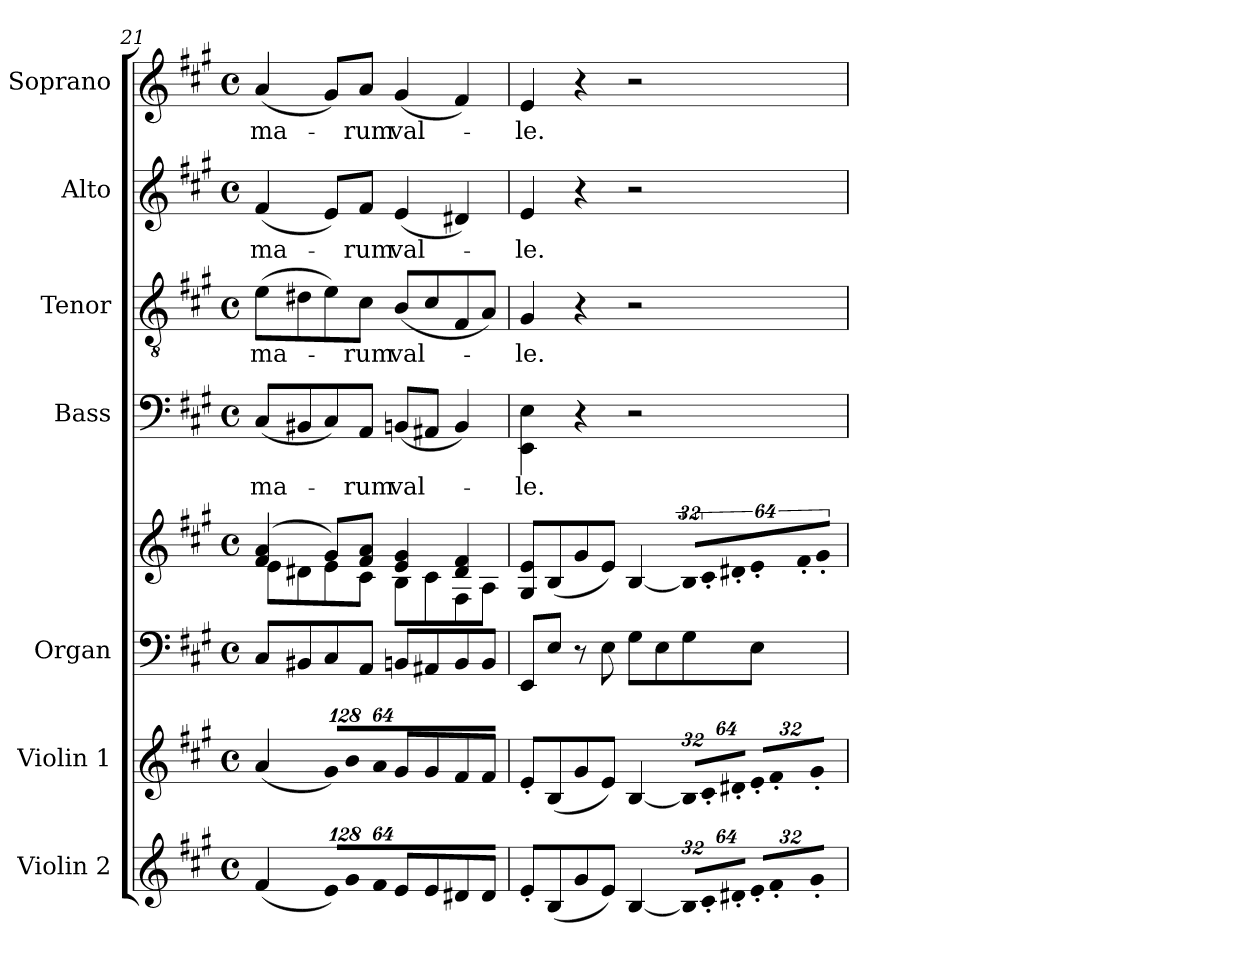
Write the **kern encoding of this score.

**kern	**kern	**kern	**kern	**kern	**text	**kern	**text	**kern	**text	**kern	**text
*part7	*part6	*part5	*part5	*part4	*part4	*part3	*part3	*part2	*part2	*part1	*part1
*staff8	*staff7	*staff6	*staff5	*staff4	*staff4	*staff3	*staff3	*staff2	*staff2	*staff1	*staff1
*I"Violin 2	*I"Violin 1	*I"Organ	*	*I"Bass	*	*I"Tenor	*	*I"Alto	*	*I"Soprano	*
*I'Vln. 2	*I'Vln. 1	*I'Org.	*	*I'B.	*	*I'T.	*	*I'A.	*	*I'S.	*
!!LO:LB:g=z
*clefG2	*clefG2	*clefF4	*clefG2	*clefF4	*	*clefGv2	*	*clefG2	*	*clefG2	*
*	*	*	*	*	*	*ITrd7c12	*	*	*	*	*
*k[f#c#g#]	*k[f#c#g#]	*k[f#c#g#]	*k[f#c#g#]	*k[f#c#g#]	*	*k[f#c#g#]	*	*k[f#c#g#]	*	*k[f#c#g#]	*
*A:	*A:	*A:	*A:	*A:	*	*A:	*	*A:	*	*A:	*
*M4/4	*M4/4	*M4/4	*M4/4	*M4/4	*	*M4/4	*	*M4/4	*	*M4/4	*
*met(c)	*met(c)	*met(c)	*met(c)	*met(c)	*	*met(c)	*	*met(c)	*	*met(c)	*
=21	=21	=21	=21	=21	=21	=21	=21	=21	=21	=21	=21
*	*	*	*^	*	*	*	*	*	*	*	*
!	!	!	!	!	!	!LO:LY:b:color=#000000	!	!	!	!	!	!
!	!	!	!	!	!	!	!	!LO:LY:b:color=#000000	!	!	!	!
!	!	!	!	!	!	!	!	!	!	!LO:LY:b:color=#000000	!	!
!	!	!	!	!	!	!	!	!	!	!	!	!LO:LY:b:color=#000000
(4f#i/	(4ai/	8C#i/L	(4f#i/ 4ai	8ei\L	(8C#i/L	-ma-	(8Ei\L	-ma-	(4f#i/	-ma-	(4ai/	-ma-
.	.	8BB#Xi/	.	8d#Xi\	8BB#Xi/	.	8D#Xi\	.	.	.	.	.
*Xbrackettup	*	*	*	*	*	*	*	*	*	*	*	*
!LO:N:vis=8	!	!	!	!	!	!	!	!	!	!	!	!
*	*Xbrackettup	*	*	*	*	*	*	*	*	*	*	*
!	!LO:N:vis=8	!	!	!	!	!	!	!	!	!	!	!
1024%85ei/L)	1024%85g#i/L)	8C#i/	8g#i/L)	8ei\	8C#i/)	.	8Ei\)	.	8ei/L)	.	8g#i/L)	.
!LO:N:vis=8	!LO:N:vis=8	!	!	!	!	!	!	!	!	!	!	!
1024%85g#i/	1024%85bi/	.	.	.	.	.	.	.	.	.	.	.
!	!	!	!	!	!	!LO:LY:b:color=#000000	!	!	!	!	!	!
!	!	!	!	!	!	!	!	!LO:LY:b:color=#000000	!	!	!	!
!	!	!	!	!	!	!	!	!	!	!LO:LY:b:color=#000000	!	!
!	!	!	!	!	!	!	!	!	!	!	!	!LO:LY:b:color=#000000
.	.	8AAi/J	8f#i/ 8aiJ	8c#i\J	8AAi/J	-rum	8C#i\J	-rum	8f#i/J	-rum	8ai/J	-rum
!LO:N:vis=8	!LO:N:vis=8	!	!	!	!	!	!	!	!	!	!	!
512%43f#i/J	512%43ai/J	.	.	.	.	.	.	.	.	.	.	.
!	!	!	!	!	!	!LO:LY:b:color=#000000	!	!	!	!	!	!
!	!	!	!	!	!	!	!	!LO:LY:b:color=#000000	!	!	!	!
!	!	!	!	!	!	!	!	!	!	!LO:LY:b:color=#000000	!	!
!	!	!	!	!	!	!	!	!	!	!	!	!LO:LY:b:color=#000000
8ei/L	8g#i/L	8BBni/L	4ei/ 4g#i	8Bi\L	(8BBni/L	val-	(8BBi/L	val-	(4ei/	val-	(4g#i/	val-
8ei/	8g#i/	8AA#Xi/	.	8c#i\	8AA#Xi/J	.	8C#i/	.	.	.	.	.
8d#Xi/	8f#i/	8BBi/	4d#i/ 4f#i	8F#i\	4BBi/)	.	8FF#i/	.	4d#Xi/)	.	4f#i/)	.
8d#i/J	8f#i/J	8BBi/J	.	8Ai\J	.	.	8AAi/J)	.	.	.	.	.
*	*	*	*v	*v	*	*	*	*	*	*	*	*
=22	=22	=22	=22	=22	=22	=22	=22	=22	=22	=22	=22
*	*	*	*^	*	*	*	*	*	*	*	*
!	!	!	!	!	!	!LO:LY:b:color=#000000	!	!	!	!	!	!
*	*	*	*v	*v	*	*	*	*	*	*	*	*
*	*	*	*^	*	*	*	*	*	*	*	*
!	!	!	!	!	!	!	!	!LO:LY:b:color=#000000	!	!	!	!
*	*	*	*v	*v	*	*	*	*	*	*	*	*
*	*	*	*^	*	*	*	*	*	*	*	*
!	!	!	!	!	!	!	!	!	!	!LO:LY:b:color=#000000	!	!
*	*	*	*v	*v	*	*	*	*	*	*	*	*
*	*	*	*^	*	*	*	*	*	*	*	*
!	!	!	!	!	!	!	!	!	!	!	!	!LO:LY:b:color=#000000
*	*	*	*v	*v	*	*	*	*	*	*	*	*
8e'i/L	8e'i/L	8EEi/L	8G#i/ 8eiL	4EEi\ 4Ei	-le.	4GG#i/	-le.	4ei/	-le.	4ei/	-le.
(8Bi/	(8Bi/	8Ei/J	(8Bi/	.	.	.	.	.	.	.	.
8g#i/	8g#i/	8r	8g#i/	4r	.	4r	.	4r	.	4r	.
8ei/J)	8ei/J)	8Ei\	8ei/J)	.	.	.	.	.	.	.	.
[4Bi/	[4Bi/	8G#i\L	[4Bi/	2r	.	2r	.	2r	.	2r	.
.	.	8Ei\	.	.	.	.	.	.	.	.	.
!LO:N:vis=16	!LO:N:vis=16	!	!LO:N:vis=16	!	!	!	!	!	!	!	!
512%21Bi/LL]	512%21Bi/LL]	8G#i\	512%21Bi/LL]	.	.	.	.	.	.	.	.
!LO:N:vis=16	!LO:N:vis=16	!	!LO:N:vis=16	!	!	!	!	!	!	!	!
1024%43c#'i/	1024%43c#'i/	.	1024%43c#'i/	.	.	.	.	.	.	.	.
!LO:N:vis=16	!LO:N:vis=16	!	!LO:N:vis=16	!	!	!	!	!	!	!	!
1024%43d#X'i/JJ	1024%43d#X'i/JJ	.	1024%43d#X'i/J	.	.	.	.	.	.	.	.
!LO:N:vis=16	!LO:N:vis=16	!	!LO:N:vis=16	!	!	!	!	!	!	!	!
512%21e'i/LL	512%21e'i/LL	8Ei\J	512%21e'i/L	.	.	.	.	.	.	.	.
!LO:N:vis=16	!LO:N:vis=16	!	!LO:N:vis=16	!	!	!	!	!	!	!	!
1024%43f#'i/	1024%43f#'i/	.	1024%43f#'i/	.	.	.	.	.	.	.	.
!LO:N:vis=16	!LO:N:vis=16	!	!LO:N:vis=16	!	!	!	!	!	!	!	!
1024%43g#'i/JJ	1024%43g#'i/JJ	.	1024%43g#'i/JJ	.	.	.	.	.	.	.	.
=	=	=	=	=	=	=	=	=	=	=	=
*-	*-	*-	*-	*-	*-	*-	*-	*-	*-	*-	*-
